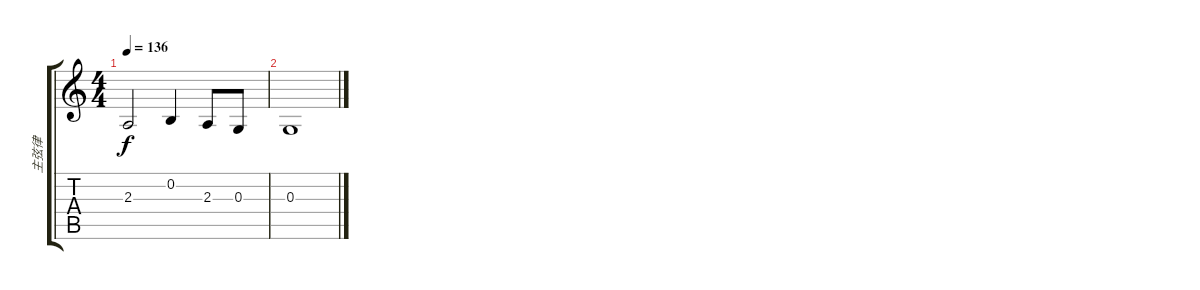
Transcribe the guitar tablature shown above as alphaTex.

\track ("主弦律" "主弦律") {instrument tenorsax}
\staff {score tabs}
\tuning (E4 B3 G3 D3 A2 E2) {hide}
\ts (4 4)
\tempo 136
\clef g2
\ks c
2.3{t}.2{dy f} 0.2.4 2.3.8 0.3.8 |
0.3.1
